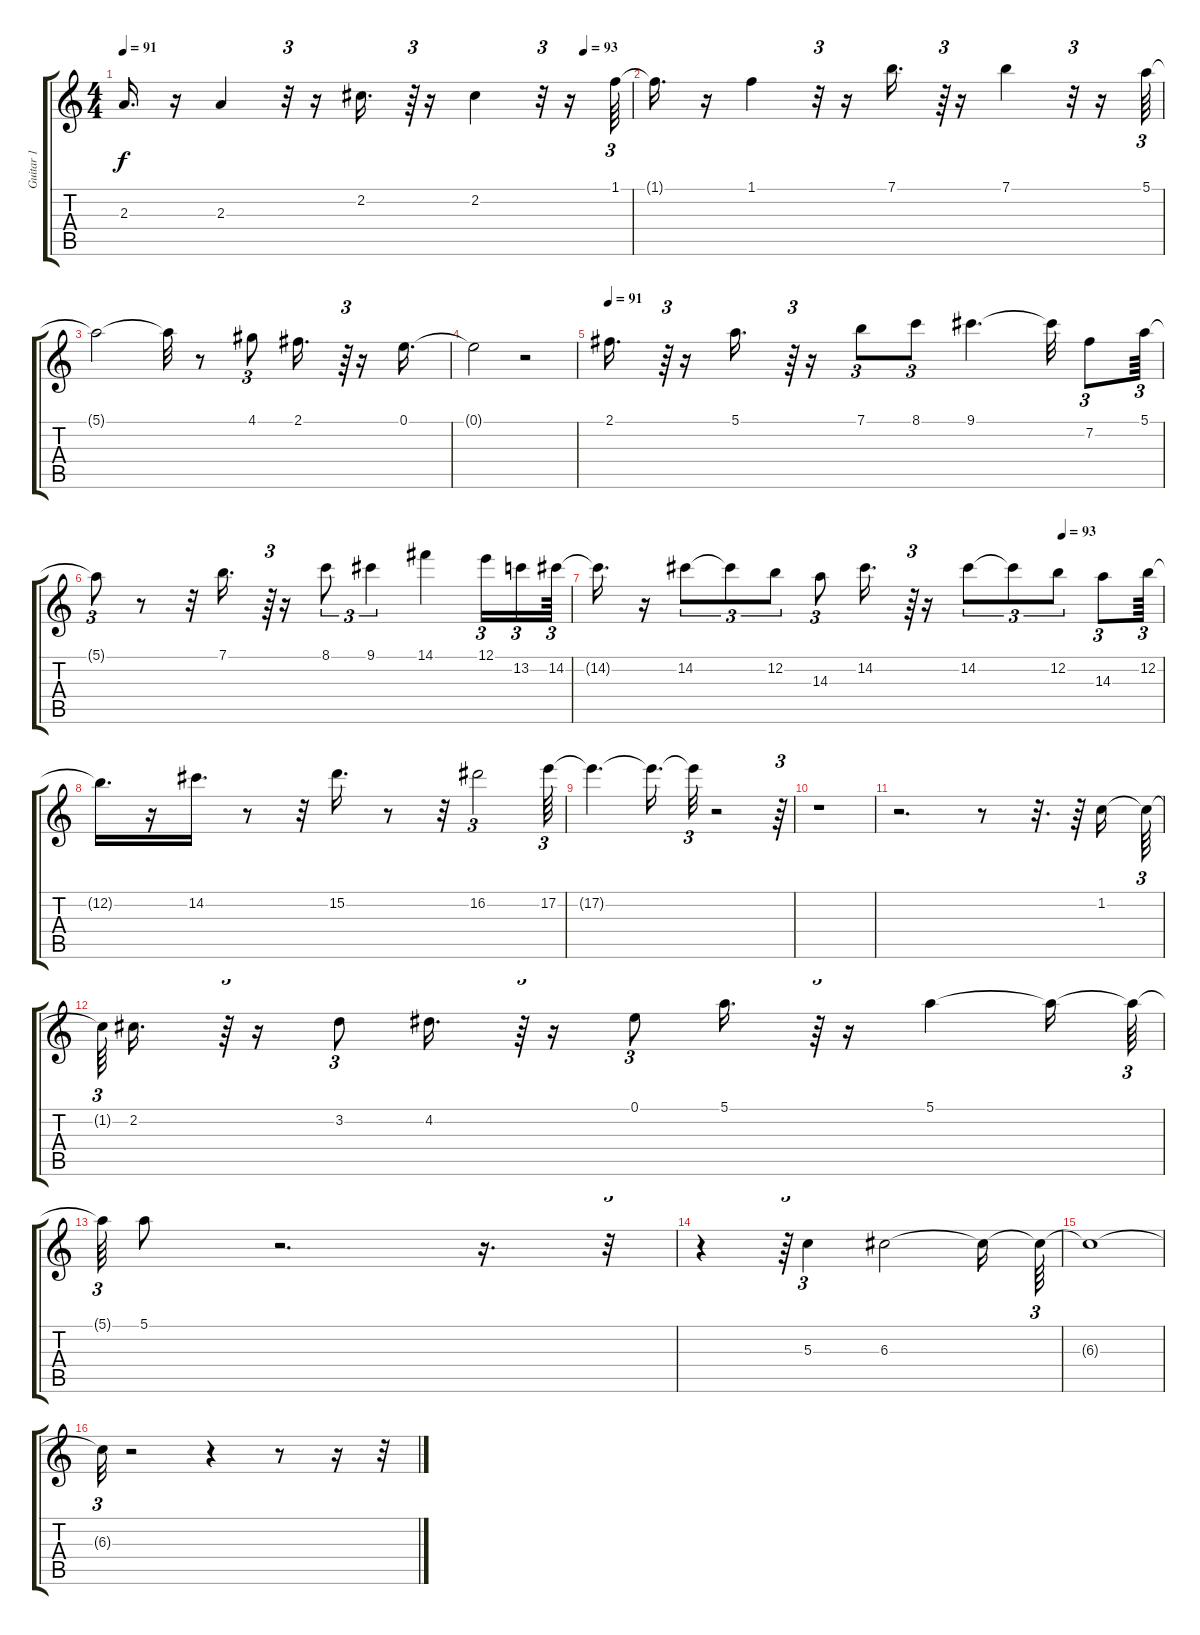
\track ("Guitar 1" "Guitar 1") {instrument distortionguitar}
\staff {score tabs}
\tuning (E4 B3 G3 D3 A2 E2) {hide}
\ts (4 4)
\tempo 91
\tempo (93 0.90625)
\clef g2
\ks c
2.3{t}.16{d dy f} r.16 2.3.4 r.32{tu (3 2)} r.16 2.2.16{d} r.64{tu (3 2)} r.16 2.2.4 r.32{tu (3 2)} r.16 1.1.64{tu (3 2)} |
1.1{t}.16{d} r.16 1.1.4 r.32{tu (3 2)} r.16 7.1.16{d} r.64{tu (3 2)} r.16 7.1.4 r.32{tu (3 2)} r.16 5.1.64{tu (3 2)} |
5.1{t}.2 5.1{t}.32 r.8 4.1.8{tu (3 2)} 2.1.16{d} r.64{tu (3 2)} r.16 0.1.16{d} |
0.1{t}.2 r.2 |
\tempo 91
2.1.16{d} r.64{tu (3 2)} r.16 5.1.16{d} r.64{tu (3 2)} r.16 7.1.8{tu (3 2)} 8.1.8{tu (3 2)} 9.1.4{d} 9.1{t}.32 7.2.8{tu (3 2)} 5.1.64{tu (3 2)} |
5.1{t}.8{tu (3 2)} r.8 r.32 7.1.16{d} r.64{tu (3 2)} r.16 8.1.8{tu (3 2)} 9.1.4{tu (3 2)} 14.1.4 12.1.16{tu (3 2)} 13.2.16{tu (3 2)} 14.2.64{tu (3 2)} |
\tempo (93 0.8229166666666666)
14.2{t}.16{d} r.16 14.2.8{tu (3 2)} 14.2{t}.8{tu (3 2)} 12.2.8{tu (3 2)} 14.3.8{tu (3 2)} 14.2.16{d} r.64{tu (3 2)} r.16 14.2.8{tu (3 2)} 14.2{t}.8{tu (3 2)} 12.2.8{tu (3 2)} 14.3.8{tu (3 2)} 12.2.64{tu (3 2)} |
12.2{t}.16{d} r.16 14.2.16{d} r.8 r.32 15.2.16{d} r.8 r.32 16.2.2{tu (3 2)} 17.2.64{tu (3 2)} |
17.2{t}.4{d} 17.2{t}.16{d} 17.2{t}.32{tu (3 2)} r.2 r.64{tu (3 2)} |
r.1 |
r.2{d} r.8 r.32{d} r.64 1.2.16 1.2{t}.64{tu (3 2)} |
1.2{t}.64{tu (3 2)} 2.2.16{d} r.64{tu (3 2)} r.16 3.2.8{tu (3 2)} 4.2.16{d} r.64{tu (3 2)} r.16 0.1.8{tu (3 2)} 5.1.16{d} r.64{tu (3 2)} r.16 5.1.4 5.1{t}.16 5.1{t}.64{tu (3 2)} |
5.1{t}.64{tu (3 2)} 5.1.8 r.2{d} r.16{d} r.32{tu (3 2)} |
r.4 r.64{tu (3 2)} 5.3.4{tu (3 2)} 6.3.2 6.3{t}.16 6.3{t}.64{tu (3 2)} |
6.3{t}.1 |
6.3{t}.32{tu (3 2)} r.2 r.4 r.8 r.16 r.32
